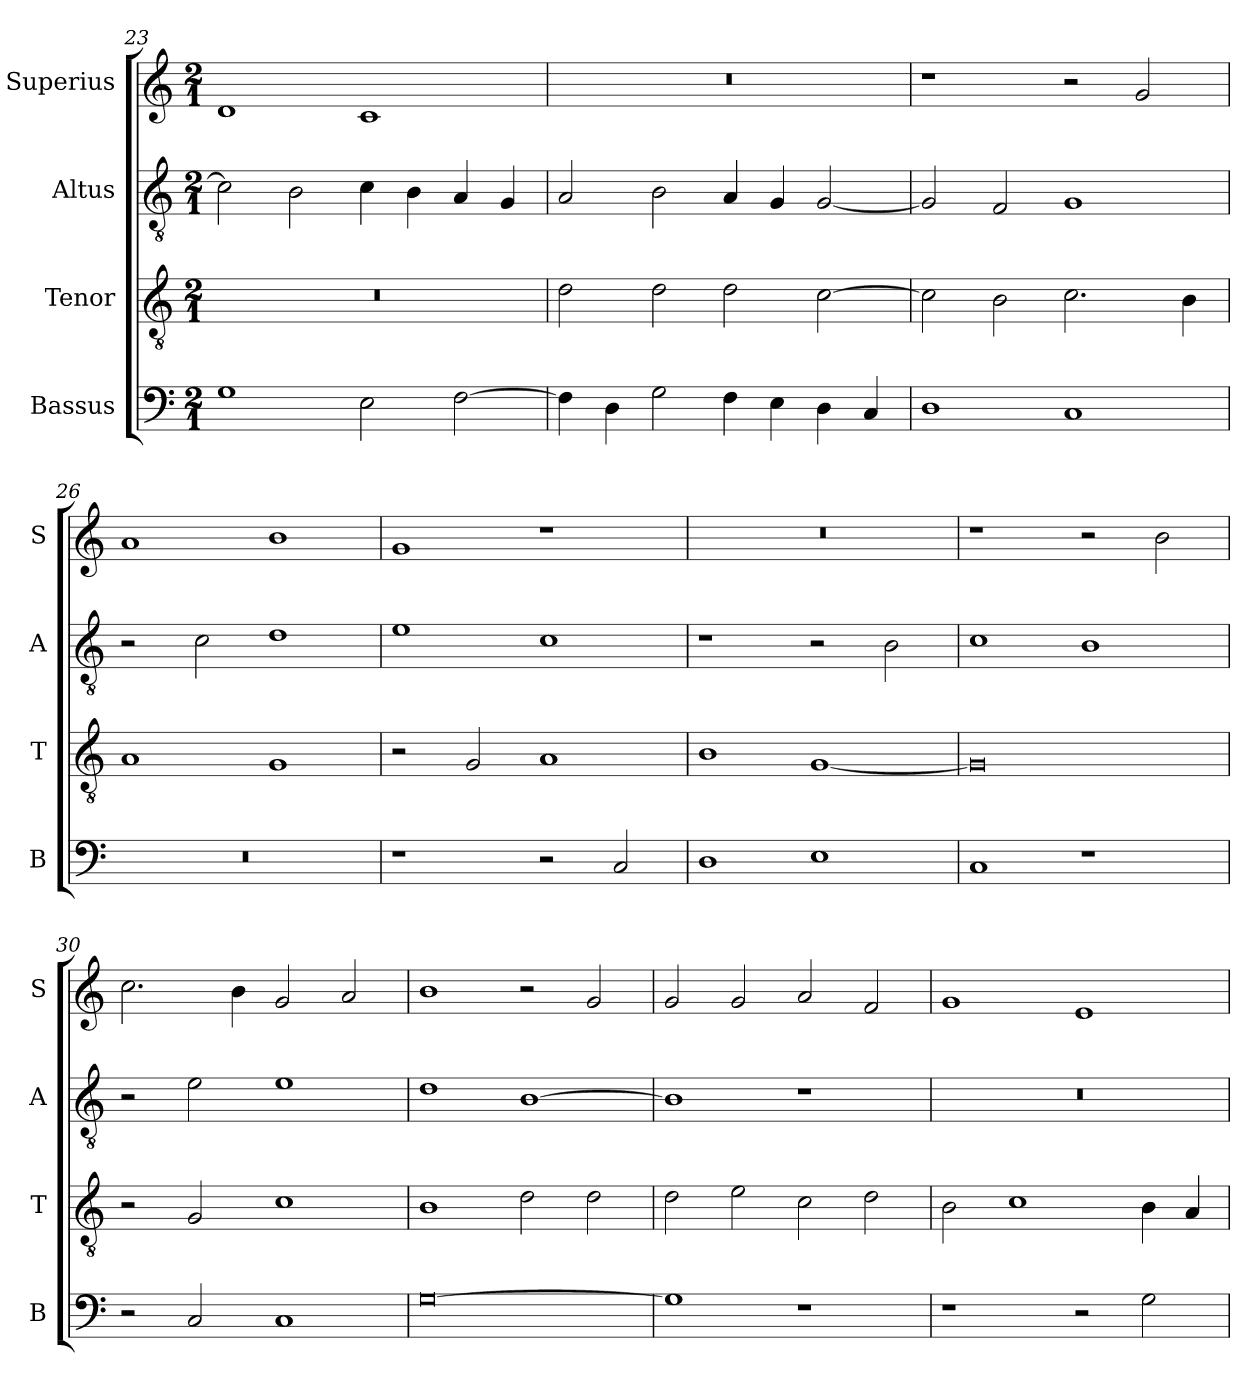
**kern	**kern	**kern	**kern
*part4	*part3	*part2	*part1
*staff4	*staff3	*staff2	*staff1
*I"Bassus	*I"Tenor	*I"Altus	*I"Superius
*I'B	*I'T	*I'A	*I'S
*clefF4	*clefGv2	*clefGv2	*clefG2
*k[]	*k[]	*k[]	*k[]
*C:	*C:	*C:	*C:
*M2/1	*M2/1	*M2/1	*M2/1
=23	=23	=23	=23
1G	0r	2c]	1d
.	.	2B	.
2E	.	4c	1c
.	.	4B	.
[2F	.	4A	.
.	.	4G	.
=24	=24	=24	=24
4F]	2d	2A	0r
4D	.	.	.
2G	2d	2B	.
4F	2d	4A	.
4E	.	4G	.
4D	[2c	[2G	.
4C	.	.	.
=25	=25	=25	=25
1D	2c]	2G]	1r
.	2B	2F	.
1C	2.c	1G	2r
.	.	.	2g
.	4B	.	.
=26	=26	=26	=26
0r	1A	2r	1a
.	.	2c	.
.	1G	1d	1b
=27	=27	=27	=27
1r	2r	1e	1g
.	2G	.	.
2r	1A	1c	1r
2C	.	.	.
=28	=28	=28	=28
1D	1B	1r	0r
1E	[1G	2r	.
.	.	2B	.
=29	=29	=29	=29
1C	0G]	1c	1r
1r	.	1B	2r
.	.	.	2b
=30	=30	=30	=30
2r	2r	2r	2.cc
2C	2G	2e	.
.	.	.	4b
1C	1c	1e	2g
.	.	.	2a
=31	=31	=31	=31
[0G	1B	1d	1b
.	2d	[1B	2r
.	2d	.	2g
=32	=32	=32	=32
1G]	2d	1B]	2g
.	2e	.	2g
1r	2c	1r	2a
.	2d	.	2f
=33	=33	=33	=33
1r	2B	0r	1g
.	1c	.	.
2r	.	.	1e
2G	4B	.	.
.	4A	.	.
=	=	=	=
*-	*-	*-	*-
